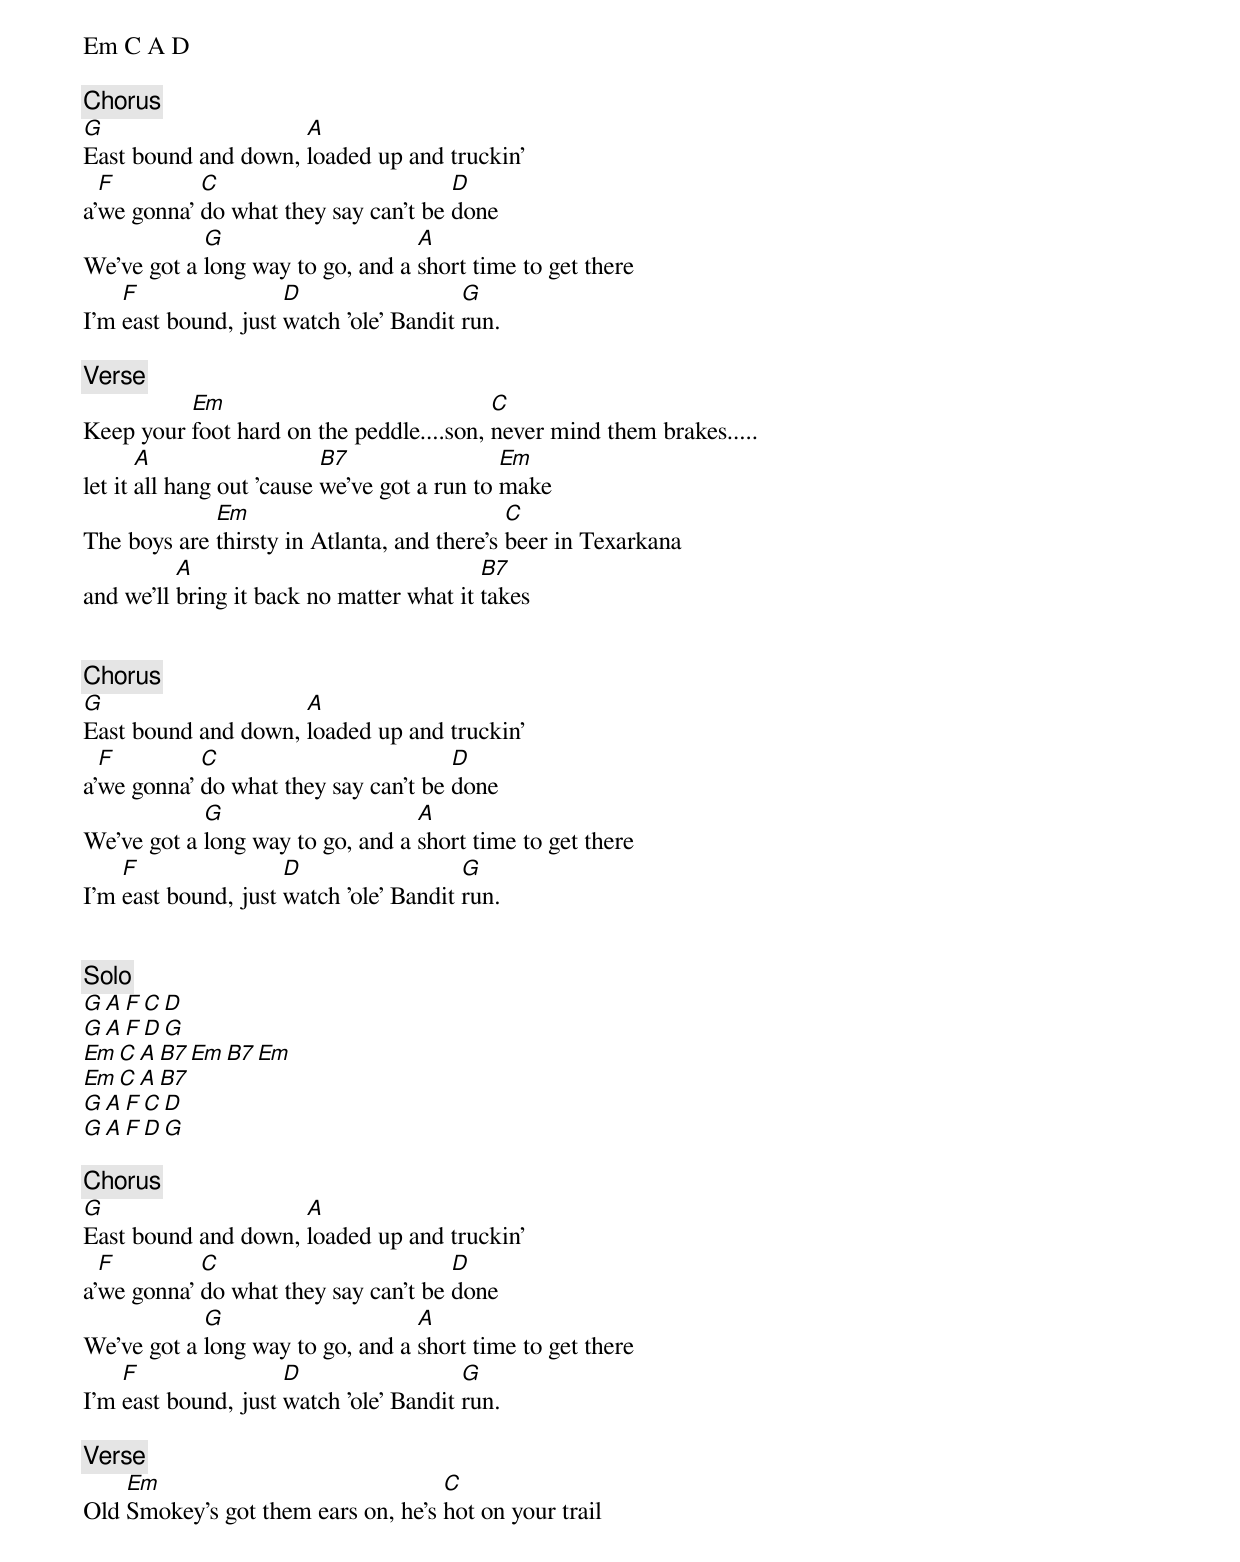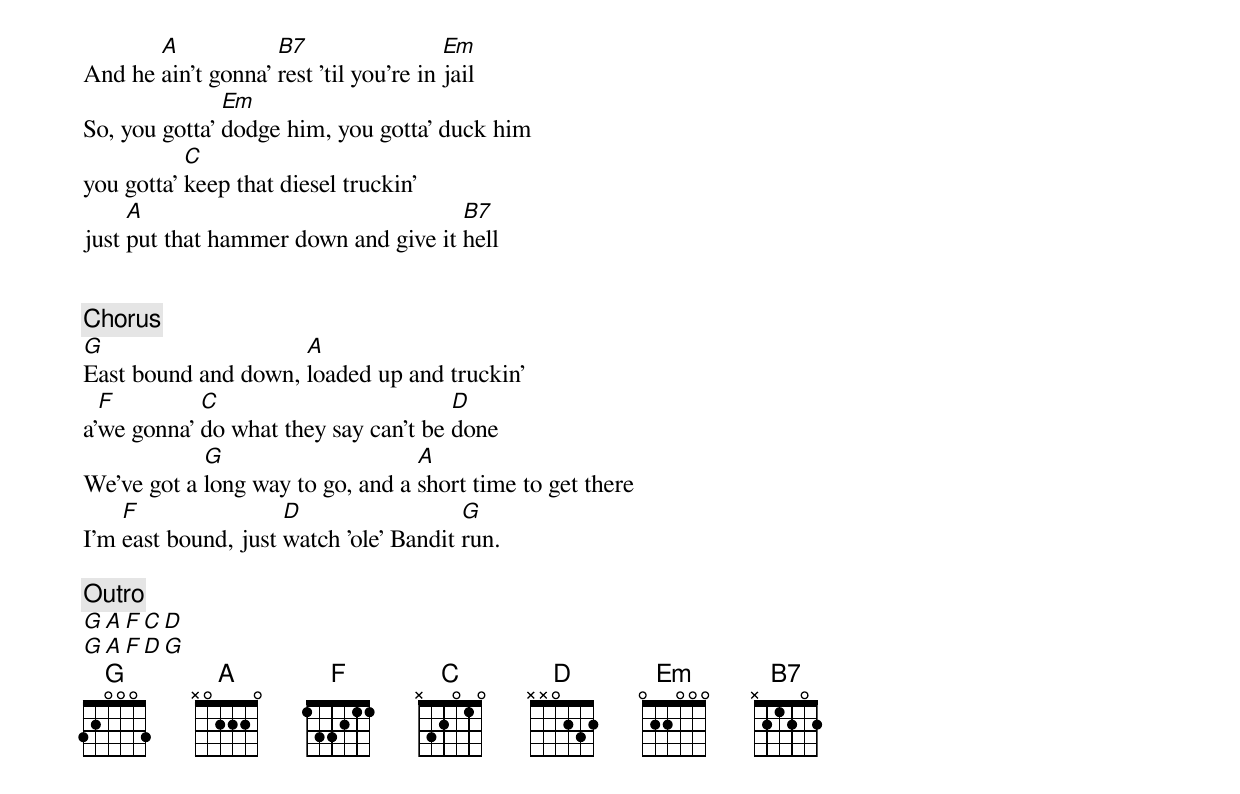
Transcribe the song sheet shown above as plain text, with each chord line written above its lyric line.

Em C A D

[Chorus]
G                    A
East bound and down, loaded up and truckin'
  F         C                         D
a'we gonna' do what they say can't be done
            G                     A
We've got a long way to go, and a short time to get there
    F                D                  G
I'm east bound, just watch 'ole' Bandit run.

[Verse]
          Em                              C
Keep your foot hard on the peddle....son, never mind them brakes.....
       A                   B7                 Em
let it all hang out 'cause we've got a run to make
             Em                              C
The boys are thirsty in Atlanta, and there's beer in Texarkana
          A                               B7
and we'll bring it back no matter what it takes


[Chorus]
G                    A
East bound and down, loaded up and truckin'
  F         C                         D
a'we gonna' do what they say can't be done
            G                     A
We've got a long way to go, and a short time to get there
    F                D                  G
I'm east bound, just watch 'ole' Bandit run.


[Solo]
G A F C D
G A F D G
Em C A B7 Em B7 Em
Em C A B7
G A F C D
G A F D G

[Chorus]
G                    A
East bound and down, loaded up and truckin'
  F         C                         D
a'we gonna' do what they say can't be done
            G                     A
We've got a long way to go, and a short time to get there
    F                D                  G
I'm east bound, just watch 'ole' Bandit run.

[Verse]
    Em                              C
Old Smokey's got them ears on, he's hot on your trail
       A            B7                  Em
And he ain't gonna' rest 'til you're in jail
               Em
So, you gotta' dodge him, you gotta' duck him
           C
you gotta' keep that diesel truckin'
     A                                B7
just put that hammer down and give it hell


[Chorus]
G                    A
East bound and down, loaded up and truckin'
  F         C                         D
a'we gonna' do what they say can't be done
            G                     A
We've got a long way to go, and a short time to get there
    F                D                  G
I'm east bound, just watch 'ole' Bandit run.

[Outro]
G A F C D
G A F D G
